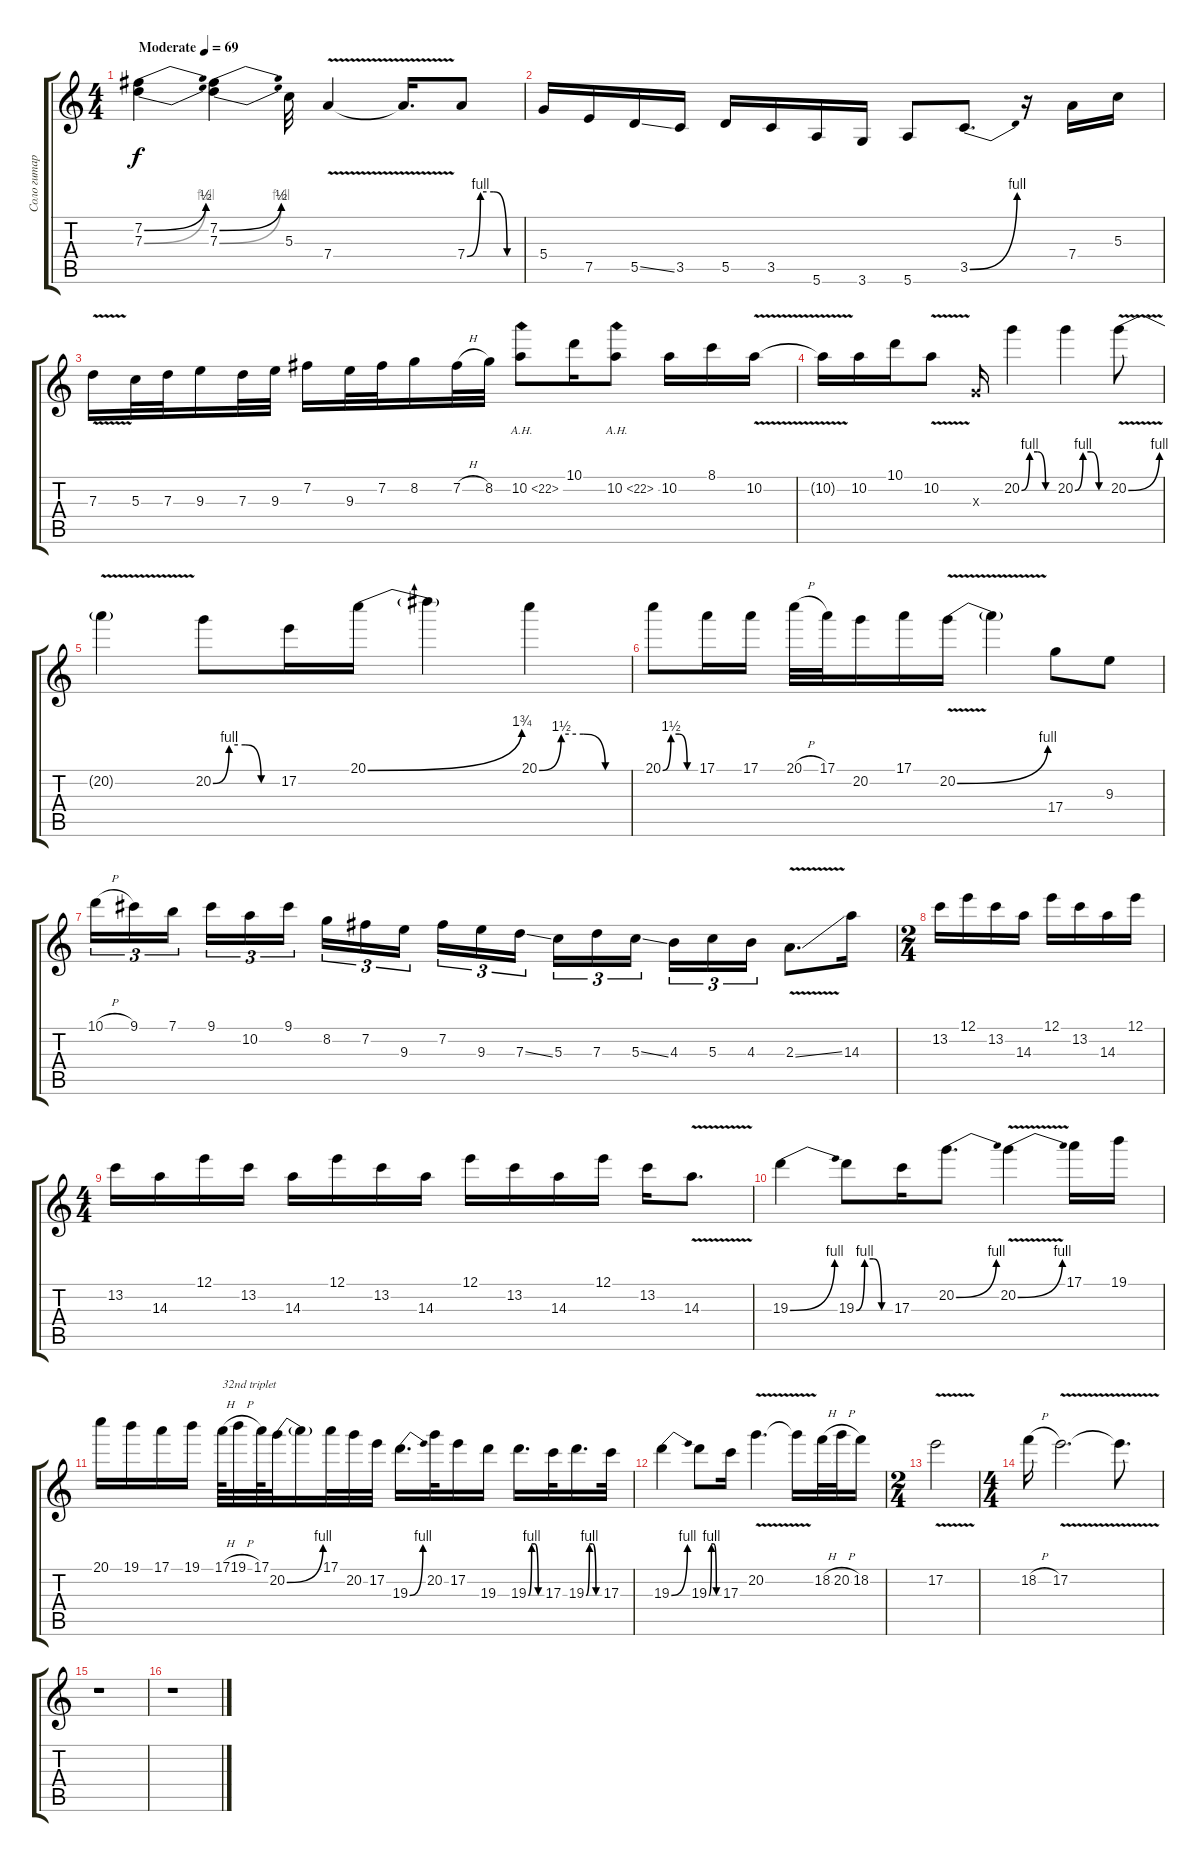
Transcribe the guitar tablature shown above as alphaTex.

\track ("Соло гитара" "Соло гитар") {solo instrument overdrivenguitar}
\staff {score tabs}
\tuning (E4 B3 G3 D3 A2 E2) {hide}
\ts (4 4)
\tempo (69 "Moderate")
\clef g2
\ks c
(7.2{be (bend 0 0 60 2)} 7.3{be (bend 0 0 60 4)}).4{dy f instrument overdrivenguitar} (7.2{be (bend 0 0 60 2)} 7.3{be (bend 0 0 60 4)}).4 5.3.32 7.4{v}.4 7.4{t}.16{d} 7.4{be (custom 0 0 15 4 30 4 45 0 60 0)}.8 |
5.4.16 7.5.16 5.5{ss}.16 3.5.16 5.5.16 3.5.16 5.6.16 3.6.16 5.6.8 3.5{be (bend 0 0 60 4)}.8{d} r.16 7.4.16 5.3.16 |
7.3{v}.16 5.3.32 7.3.32 9.3.16 7.3.32 9.3.32 7.2.16 9.3.32 7.2.32 8.2.16 7.2{h}.32 8.2.32 10.2{ah 12}.8 10.1.16 10.2{ah 12}.8 10.2.16 8.1.16 10.2{v}.16 |
10.2{t}.16 10.2.16 10.1.16 10.2{v}.8 0.3{x}.16 20.2{be (custom 0 0 15 4 30 4 45 0 60 0)}.4 20.2{be (custom 0 0 15 4 30 4 45 0 60 0)}.4 20.2{be (bend 0 0 60 4) v}.8 |
20.2{t}.4 20.2{be (custom 0 0 15 4 30 4 45 0 60 0)}.8 17.2.16 20.1{be (bend 0 0 60 7)}.16 20.1{t}.4 20.1{be (custom 0 0 15 6 30 6 45 0 60 0)}.4 |
20.1{be (custom 0 0 15 6 30 6 45 0 60 0)}.8 17.1.16 17.1.16 20.1{h}.32 17.1.32 20.2.16 17.1.16 20.2{be (bend 0 0 60 4) v}.16 20.2{t}.4 17.4.8 9.3.8 |
10.1{h}.16{tu (3 2)} 9.1.16{tu (3 2)} 7.1.16{tu (3 2) beam splitsecondary} 9.1.16{tu (3 2)} 10.2.16{tu (3 2)} 9.1.16{tu (3 2)} 8.2.16{tu (3 2)} 7.2.16{tu (3 2)} 9.3.16{tu (3 2) beam splitsecondary} 7.2.16{tu (3 2)} 9.3.16{tu (3 2)} 7.3{ss}.16{tu (3 2)} 5.3.16{tu (3 2)} 7.3.16{tu (3 2)} 5.3{ss}.16{tu (3 2) beam splitsecondary} 4.3.16{tu (3 2)} 5.3.16{tu (3 2)} 4.3.16{tu (3 2)} 2.3{v ss}.8{d} 14.3.16 |
\ts (2 4)
13.2.16 12.1.16 13.2.16 14.3.16 12.1.16 13.2.16 14.3.16 12.1.16 |
\ts (4 4)
13.2.16 14.3.16 12.1.16 13.2.16 14.3.16 12.1.16 13.2.16 14.3.16 12.1.16 13.2.16 14.3.16 12.1.16 13.2.16 14.3{v}.8{d} |
19.3{be (bend 0 0 60 4)}.4 19.3{be (custom 0 0 15 4 30 4 45 0 60 0)}.8 17.3.16 20.2{be (bend 0 0 60 4)}.8{d} 20.2{be (bend 0 0 60 4) v}.4 17.1.16 19.1.16 |
20.1.16 19.1.16 17.1.16 19.1.16 17.1{h}.64{txt "32nd triplet"} 19.1{h}.32 17.1.64 20.2{be (bend 0 0 60 4)}.32 20.2{t}.16 17.1.32 20.2.32 17.2.32 19.3{be (bend 0 0 60 4)}.16{d} 20.2.32 17.2.16 19.3.16 19.3{be (custom 0 0 15 4 30 4 45 0 60 0)}.16{d} 17.3.32 19.3{be (custom 0 0 15 4 30 4 45 0 60 0)}.16{d} 17.3.32 |
19.3{be (bend 0 0 60 4)}.4 19.3{be (custom 0 0 15 4 30 4 45 0 60 0)}.8 17.3.16 20.2{v}.4{d} 20.2{t}.16 18.2{h}.32 20.2{h}.32 18.2.16 |
\ts (2 4)
17.2{v}.2 |
\ts (4 4)
18.2{h}.16 17.2{v}.2{d} 17.2{t}.8{d} |
r.1 |
r.1
